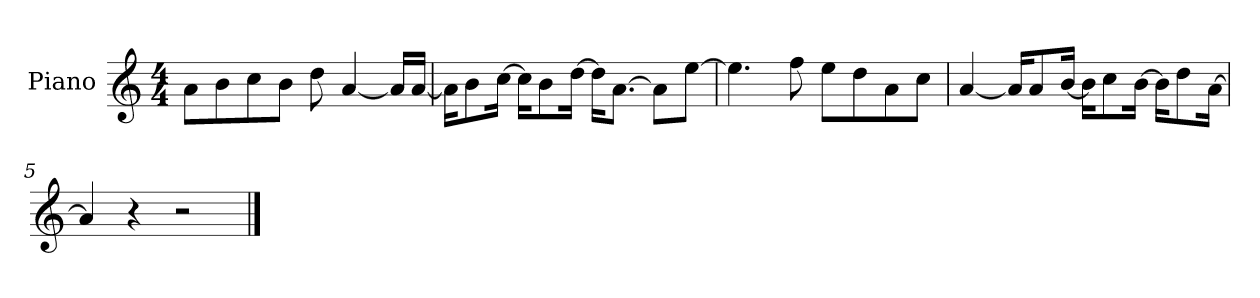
**kern
*part1
*staff1
*I"Piano
*I'P-no
*clefG2
*k[]
*M4/4
*MM90
=1
8a\L
8b\
8cc\
8b\J
8dd\
[4a/
16a/LL]
[16a/JJ
=2
16a\KL]
8b\
[16cc\Jk
16cc\KL]
8b\
[16dd\Jk
16dd\KL]
[8.a\J
8a\L]
[8ee\J
=3
4.ee\]
8ff\
8ee\L
8dd\
8a\
8cc\J
=4
[4a/
16a/KL]
8a/
[16b/Jk
16b\KL]
8cc\
[16b\Jk
16b\KL]
8dd\
[16a\Jk
=5
4a/]
4r
2r
==
*-
